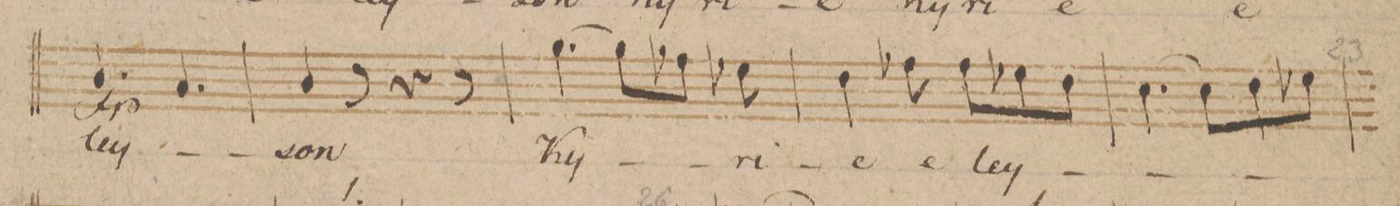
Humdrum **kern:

**kern	**text	**dynam
*I"Tenore.	*	*
*clefC4	*	*
*k[b-]	*	*
*M6/8	*	*
4.A/	-ley-	fp
4.G/	.	.
=23	=23	=23
4A/	-son	.
8r	.	.
4r	.	.
8r	.	.
=24	=24	=24
[4.f\	Ky-	.
8f\L]	.	.
8e-X\J	.	.
8d-X\	-ri-	.
=25	=25	=25
4c\	-e	.
8e-X\	e-	.
8e-\L	-ley-	.
8d-X\	.	.
8c\J	.	.
=26	=26	=26
[4.B-\	.	.
8B-\L]	.	.
8c\	.	.
8d-X\J	.	.
=27	=27	=27
*-	*-	*-
